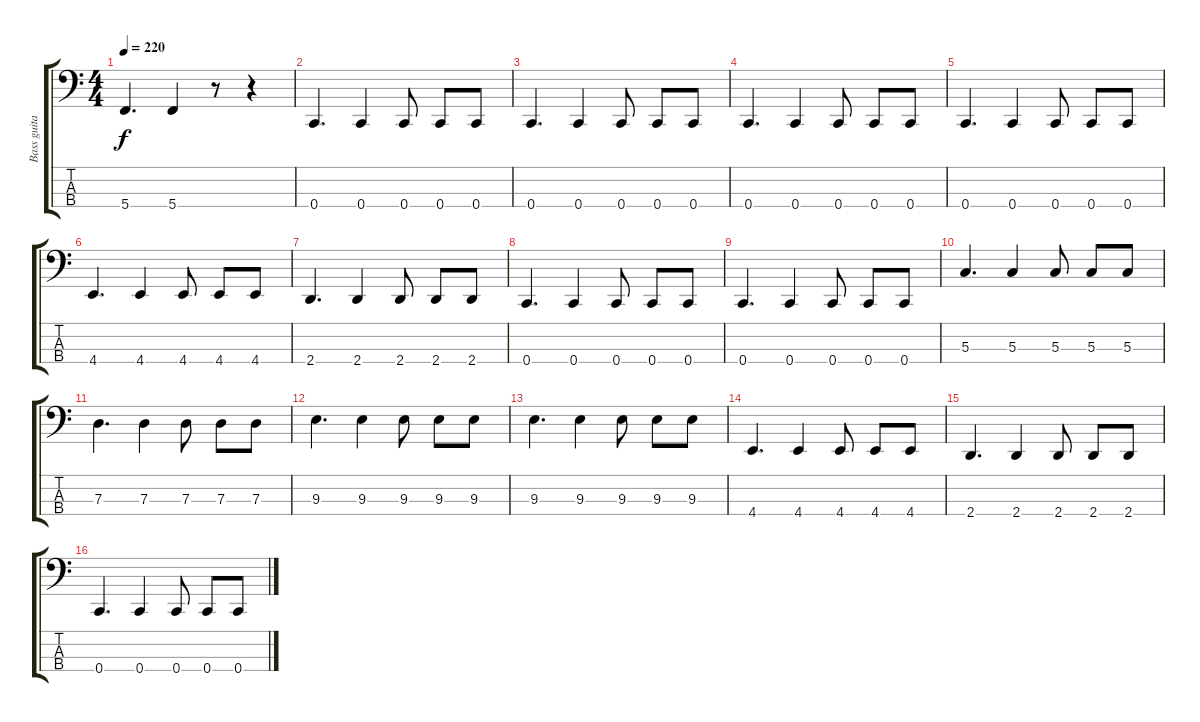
\track ("Bass guitar" "Bass guita") {instrument electricbassfinger}
\staff {score tabs}
\tuning (F2 C2 G1 C1) {hide}
\ts (4 4)
\tempo 220
\clef f4
\ks c
5.4.4{d dy f} 5.4.4 r.8 r.4 |
0.4.4{d} 0.4.4 0.4.8 0.4.8 0.4.8 |
0.4.4{d} 0.4.4 0.4.8 0.4.8 0.4.8 |
0.4.4{d} 0.4.4 0.4.8 0.4.8 0.4.8 |
0.4.4{d} 0.4.4 0.4.8 0.4.8 0.4.8 |
4.4.4{d} 4.4.4 4.4.8 4.4.8 4.4.8 |
2.4.4{d} 2.4.4 2.4.8 2.4.8 2.4.8 |
0.4.4{d} 0.4.4 0.4.8 0.4.8 0.4.8 |
0.4.4{d} 0.4.4 0.4.8 0.4.8 0.4.8 |
5.3.4{d} 5.3.4 5.3.8 5.3.8 5.3.8 |
7.3.4{d} 7.3.4 7.3.8 7.3.8 7.3.8 |
9.3.4{d} 9.3.4 9.3.8 9.3.8 9.3.8 |
9.3.4{d} 9.3.4 9.3.8 9.3.8 9.3.8 |
4.4.4{d} 4.4.4 4.4.8 4.4.8 4.4.8 |
2.4.4{d} 2.4.4 2.4.8 2.4.8 2.4.8 |
0.4.4{d} 0.4.4 0.4.8 0.4.8 0.4.8
